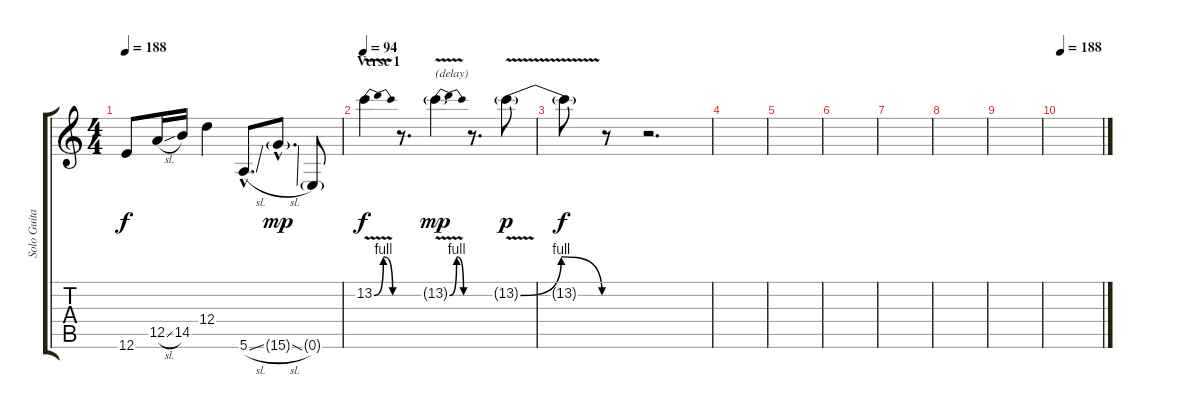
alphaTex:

\track ("Solo Guitar" "Solo Guita") {instrument overdrivenguitar}
\staff {score tabs}
\tuning (E4 B3 G3 D3 A2 E2) {hide}
\ts (4 4)
\tempo 188
\clef g2
\ks c
12.6{t}.8{dy f} 12.5{sl}.16 14.5.16 12.4.4 5.6{sl hac}.8{d} 15.6{sl g hac}.8{d dy mp} 0.6{g}.8 |
\section ("" "Verse 1")
\tempo 94
13.2{be (bendrelease 0 0 15 4 50 4 60 0) v}.4{dy f} r.8{d} 13.2{be (bendrelease 0 0 15 4 50 4 60 0) v g}.4{txt "(delay)" dy mp} r.8{d} 13.2{be (bendrelease 0 0 15 4 50 4 60 0) v g}.8{dy p} |
13.2{t}.8{dy f} r.8 r.2{d} |
|
|
|
|
|
|
\tempo 188
